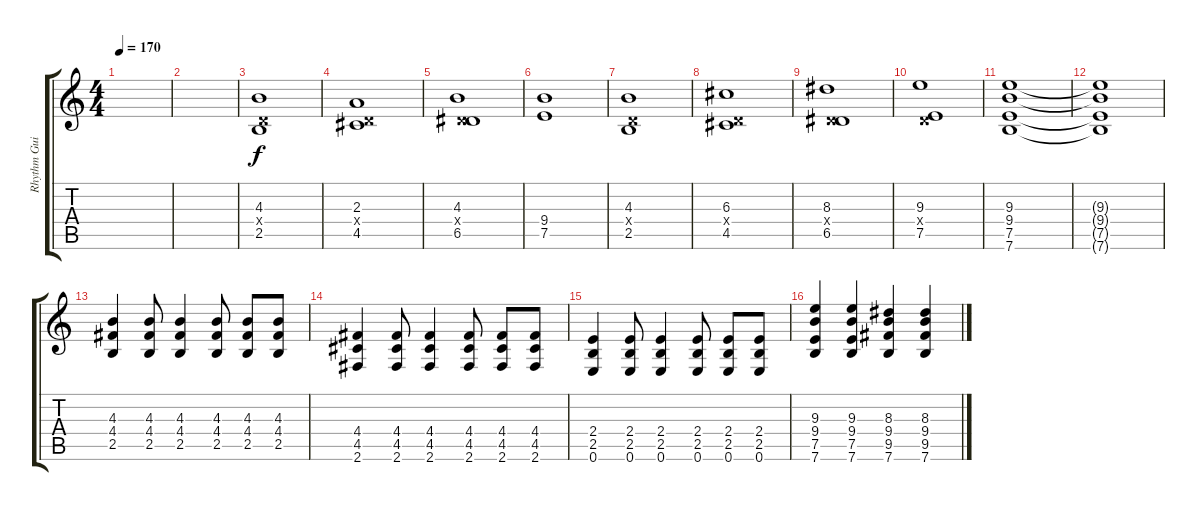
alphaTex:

\track ("Rhythm Guitar" "Rhythm Gui") {instrument distortionguitar}
\staff {score tabs}
\tuning (E4 B3 G3 D3 A2 E2) {hide}
\ts (4 4)
\tempo 170
\clef g2
\ks c
|
|
(4.3 0.4{x} 2.5).1 |
(2.3 0.4{x} 4.5).1 |
(4.3 0.4{x} 6.5).1 |
(9.4 7.5).1 |
(4.3 0.4{x} 2.5).1 |
(6.3 0.4{x} 4.5).1 |
(8.3 0.4{x} 6.5).1 |
(9.3 0.4{x} 7.5).1 |
(9.3 9.4 7.5 7.6).1 |
(9.3{t} 9.4{t} 7.5{t} 7.6{t}).1 |
(4.3 4.4 2.5).4 (4.3 4.4 2.5).8 (4.3 4.4 2.5).4 (4.3 4.4 2.5).8 (4.3 4.4 2.5).8 (4.3 4.4 2.5).8 |
(4.4 4.5 2.6).4 (4.4 4.5 2.6).8 (4.4 4.5 2.6).4 (4.4 4.5 2.6).8 (4.4 4.5 2.6).8 (4.4 4.5 2.6).8 |
(2.4 2.5 0.6).4 (2.4 2.5 0.6).8 (2.4 2.5 0.6).4 (2.4 2.5 0.6).8 (2.4 2.5 0.6).8 (2.4 2.5 0.6).8 |
(9.3 9.4 7.5 7.6).4 (9.3 9.4 7.5 7.6).4 (8.3 9.4 9.5 7.6).4 (8.3 9.4 9.5 7.6).4
